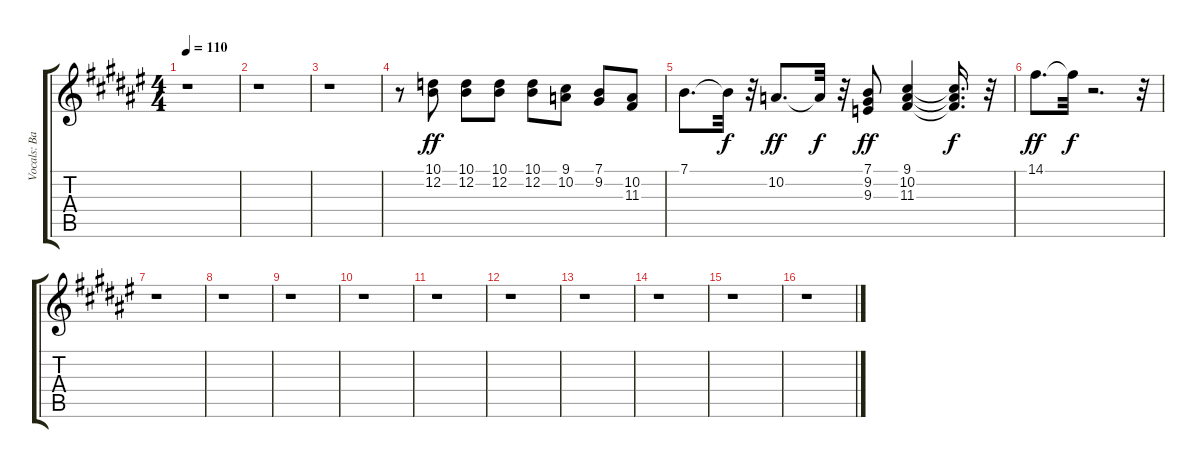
\track ("Vocals: Backing" "Vocals: Ba") {instrument trumpet}
\staff {score tabs}
\tuning (E4 B3 G3 D3 A2 E2) {hide}
\ts (4 4)
\tempo 110
\clef g2
\ks f#
r.1{dy ff} |
r.1 |
r.1 |
r.8 (10.1 12.2).8 (10.1 12.2).8 (10.1 12.2).8 (10.1 12.2).8 (9.1 10.2).8 (7.1 9.2).8 (10.2 11.3).8 |
7.1.8{d} 7.1{t}.32{dy f} r.32 10.2.8{d dy ff} 10.2{t}.32{dy f} r.32 (7.1 9.2 9.3).8{dy ff} (9.1 10.2 11.3).4 (9.1{t} 10.2{t} 11.3{t}).16{d dy f} r.32 |
14.1.8{d dy ff} 14.1{t}.32{dy f} r.2{d} r.32 |
r.1 |
r.1 |
r.1 |
r.1 |
r.1 |
r.1 |
r.1 |
r.1 |
r.1 |
r.1
